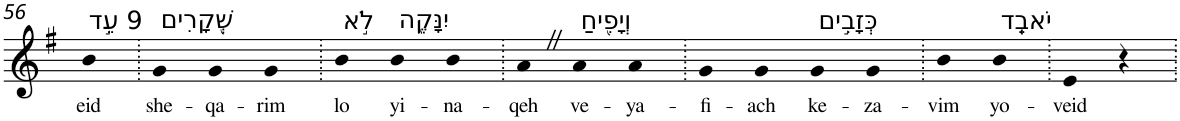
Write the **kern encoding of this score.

**kern	**text
*part1	*part1
*staff1	*staff1
*I"Piano	*
*I'Pno	*
!!LO:PB:g=z
*clefG2	*
*k[f#]	*
*G:	*
=56	=56
!LO:TX:a:t=9 עֵ֣ד	!
!	!LO:LY:b
4b	eid
=57.	=57.
!LO:TX:a:t=שְׁ֭קָרִים	!
!	!LO:LY:b
4g	she-
!	!LO:LY:b
4g	-qa-
!	!LO:LY:b
4g	-rim
=58.	=58.
!LO:TX:a:t=לֹ֣א	!
!	!LO:LY:b
4b	lo
!LO:TX:a:t=יִנָּקֶ֑ה	!
!	!LO:LY:b
4b	yi-
!	!LO:LY:b
4b	-na-
=59.	=59.
!	!LO:LY:b
4aZ	-qeh
!LO:TX:a:t=וְיָפִ֖יחַ	!
!	!LO:LY:b
4a	ve-
!	!LO:LY:b
4a	-ya-
=60.	=60.
!	!LO:LY:b
4g	-fi-
!	!LO:LY:b
4g	-ach
!LO:TX:a:t=כְּזָבִ֣ים	!
!	!LO:LY:b
4g	ke-
!	!LO:LY:b
4g	-za-
=61.	=61.
!	!LO:LY:b
4b	-vim
!LO:TX:a:t=יֹאבֵֽד	!
!	!LO:LY:b
4b	yo-
=62.	=62.
!	!LO:LY:b
4e	-veid
4r	.
=.	=.
*-	*-
